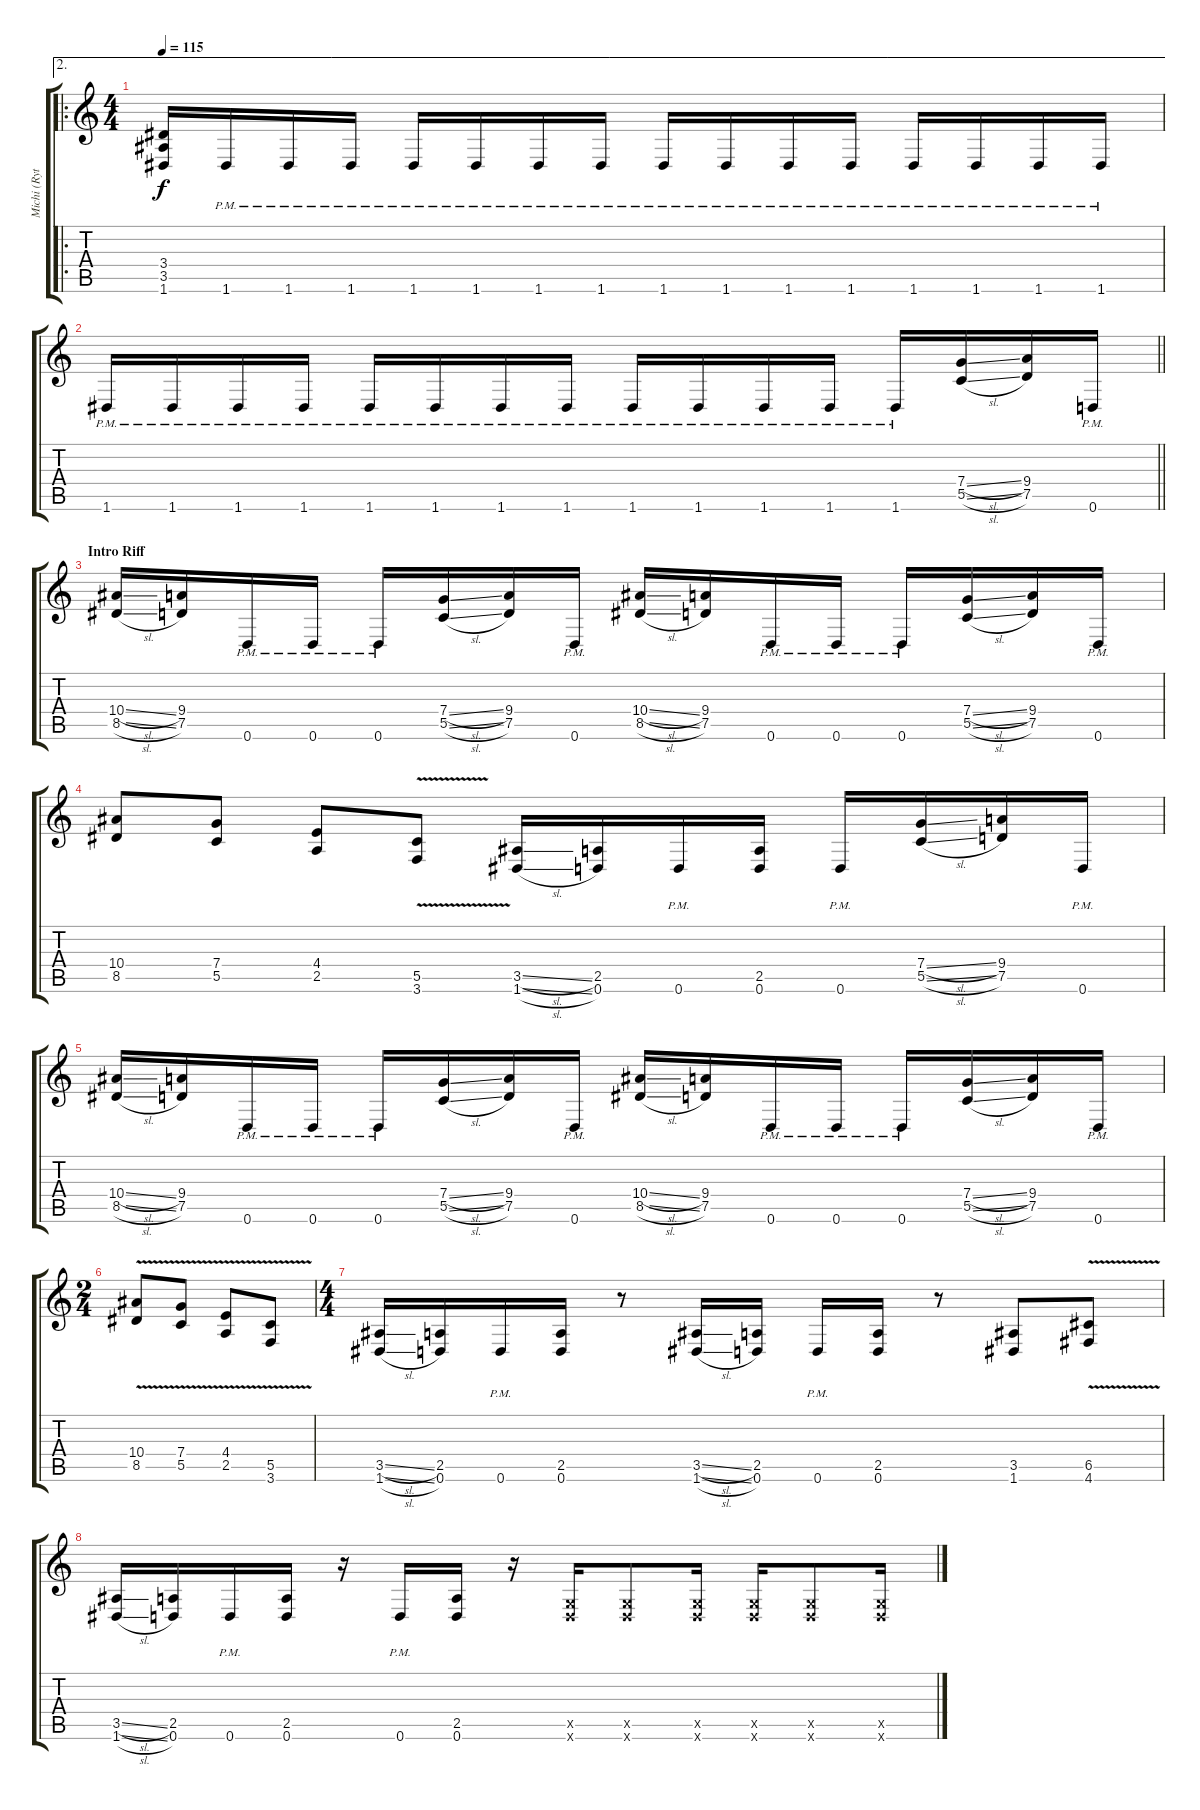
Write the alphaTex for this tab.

\track ("Michi (Rythm Guitar I)" "Michi (Ryt") {instrument distortionguitar}
\staff {score tabs}
\tuning (D4 A3 F3 C3 G2 D2) {hide}
\ae 2
\ro
\ts (4 4)
\tempo 115
\clef g2
\ks c
(3.4 3.5 1.6).16{dy f} 1.6{pm}.16 1.6{pm}.16 1.6{pm}.16 1.6{pm}.16 1.6{pm}.16 1.6{pm}.16 1.6{pm}.16 1.6{pm}.16 1.6{pm}.16 1.6{pm}.16 1.6{pm}.16 1.6{pm}.16 1.6{pm}.16 1.6{pm}.16 1.6{pm}.16 |
\barLineRight lightlight
1.6{pm}.16 1.6{pm}.16 1.6{pm}.16 1.6{pm}.16 1.6{pm}.16 1.6{pm}.16 1.6{pm}.16 1.6{pm}.16 1.6{pm}.16 1.6{pm}.16 1.6{pm}.16 1.6{pm}.16 1.6{pm}.16 (7.4{sl} 5.5{sl}).16 (9.4 7.5).16 0.6{pm}.16 |
\section ("" "Intro Riff")
(10.4{sl} 8.5{sl}).16{volume 13 balance 0 instrument distortionguitar} (9.4 7.5).16 0.6{pm}.16 0.6{pm}.16 0.6{pm}.16 (7.4{sl} 5.5{sl}).16 (9.4 7.5).16 0.6{pm}.16 (10.4{sl} 8.5{sl}).16 (9.4 7.5).16 0.6{pm}.16 0.6{pm}.16 0.6{pm}.16 (7.4{sl} 5.5{sl}).16 (9.4 7.5).16 0.6{pm}.16 |
(10.4 8.5).8 (7.4 5.5).8 (4.4 2.5).8 (5.5{v} 3.6{v}).8 (3.5{sl} 1.6{sl}).16 (2.5 0.6).16 0.6{pm}.16 (2.5 0.6).16 0.6{pm}.16 (7.4{sl} 5.5{sl}).16 (9.4 7.5).16 0.6{pm}.16 |
(10.4{sl} 8.5{sl}).16 (9.4 7.5).16 0.6{pm}.16 0.6{pm}.16 0.6{pm}.16 (7.4{sl} 5.5{sl}).16 (9.4 7.5).16 0.6{pm}.16 (10.4{sl} 8.5{sl}).16 (9.4 7.5).16 0.6{pm}.16 0.6{pm}.16 0.6{pm}.16 (7.4{sl} 5.5{sl}).16 (9.4 7.5).16 0.6{pm}.16 |
\ts (2 4)
(10.4{v} 8.5{v}).8 (7.4{v} 5.5{v}).8 (4.4{v} 2.5{v}).8 (5.5{v} 3.6{v}).8 |
\ts (4 4)
(3.5{sl} 1.6{sl}).16 (2.5 0.6).16 0.6{pm}.16 (2.5 0.6).16 r.8 (3.5{sl} 1.6{sl}).16 (2.5 0.6).16 0.6{pm}.16 (2.5 0.6).16 r.8 (3.5 1.6).8 (6.5{v} 4.6{v}).8 |
(3.5{sl} 1.6{sl}).16 (2.5 0.6).16 0.6{pm}.16 (2.5 0.6).16 r.16 0.6{pm}.16 (2.5 0.6).16 r.16 (0.5{x} 0.6{x}).16 (0.5{x} 0.6{x}).8 (0.5{x} 0.6{x}).16 (0.5{x} 0.6{x}).16 (0.5{x} 0.6{x}).8 (0.5{x} 0.6{x}).16
